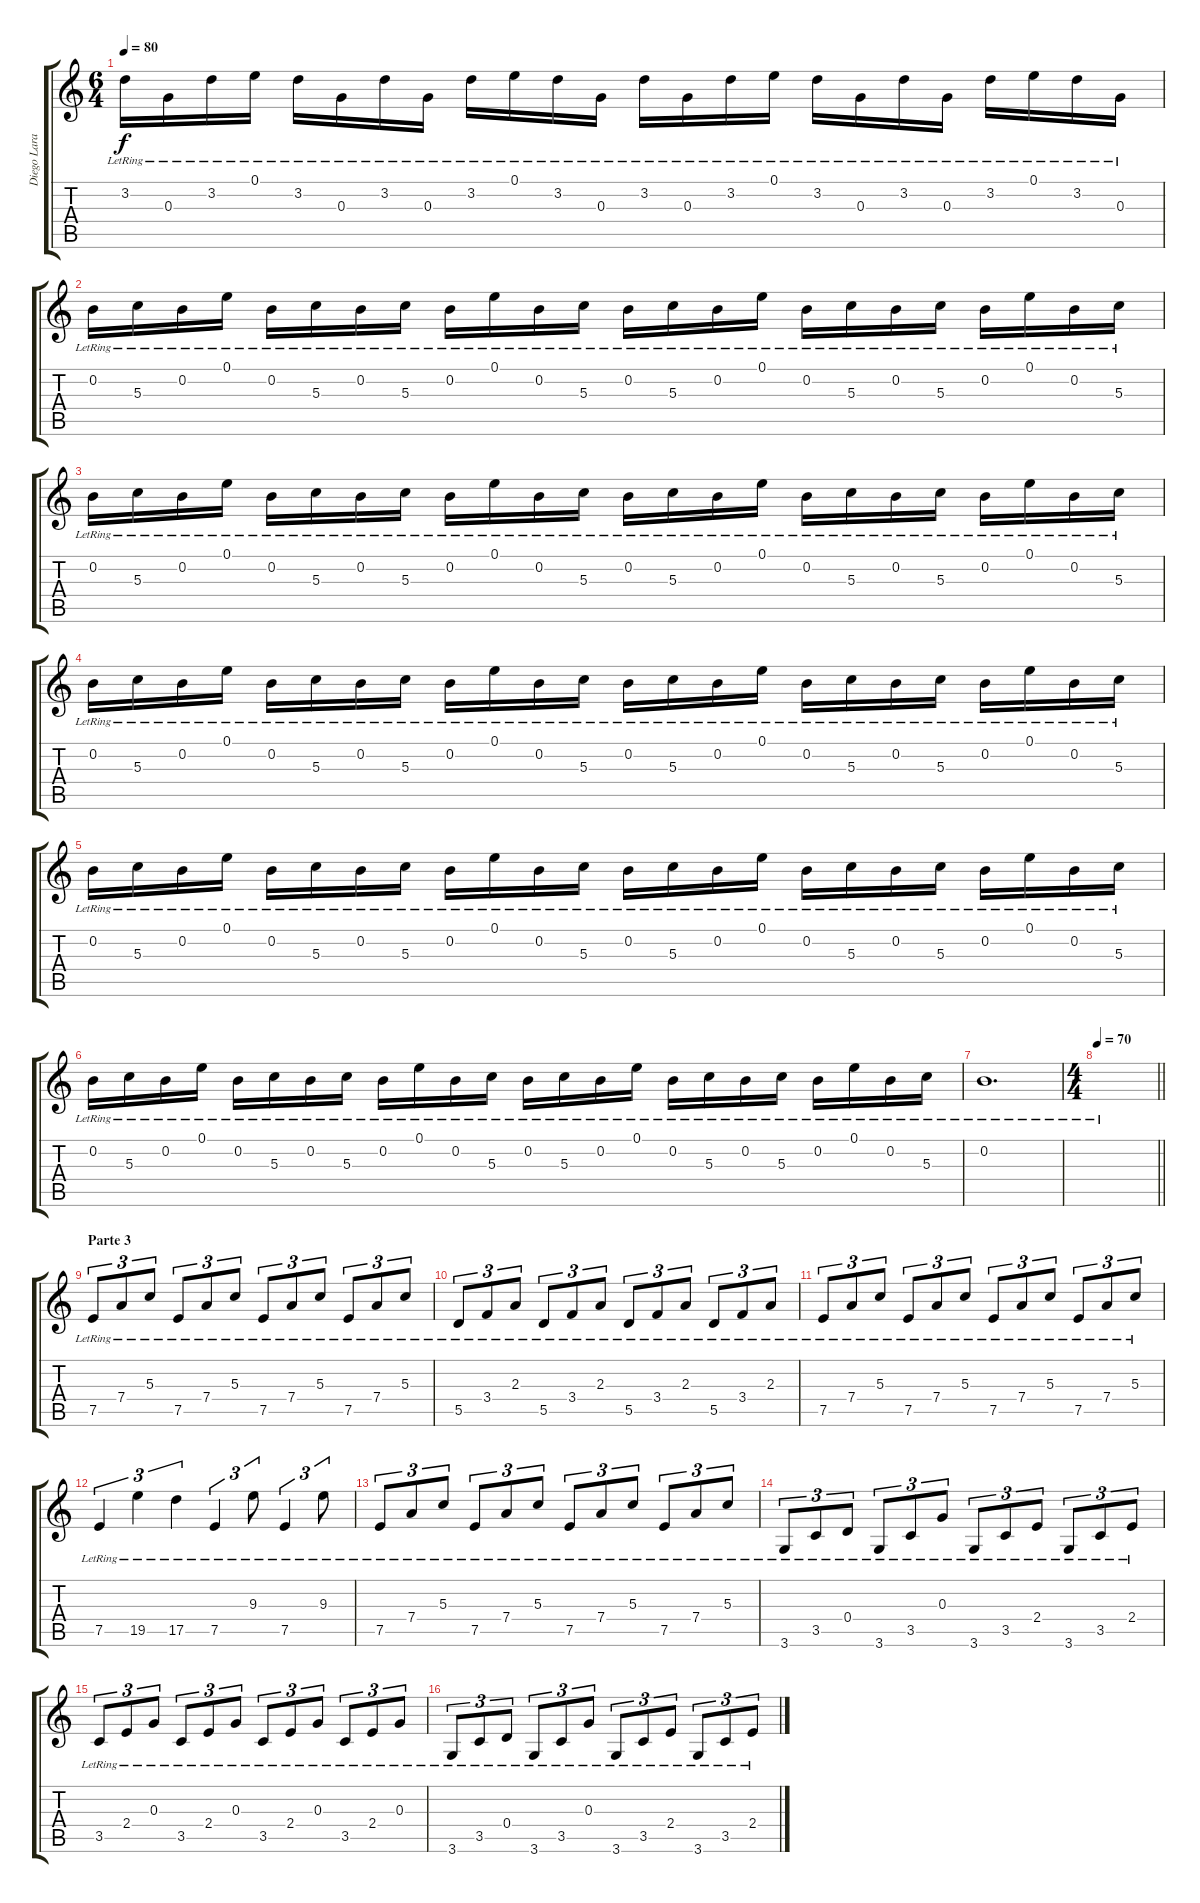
\track ("Diego Lara" "Diego Lara") {instrument electricguitarclean}
\staff {score tabs}
\tuning (E4 B3 G3 D3 A2 E2) {hide}
\ts (6 4)
\tempo 80
\clef g2
\ks c
3.2{lr}.16{dy f} 0.3{lr}.16 3.2{lr}.16 0.1{lr}.16 3.2{lr}.16 0.3{lr}.16 3.2{lr}.16 0.3{lr}.16 3.2{lr}.16 0.1{lr}.16 3.2{lr}.16 0.3{lr}.16 3.2{lr}.16 0.3{lr}.16 3.2{lr}.16 0.1{lr}.16 3.2{lr}.16 0.3{lr}.16 3.2{lr}.16 0.3{lr}.16 3.2{lr}.16 0.1{lr}.16 3.2{lr}.16 0.3{lr}.16 |
0.2{lr}.16 5.3{lr}.16 0.2{lr}.16 0.1{lr}.16 0.2{lr}.16 5.3{lr}.16 0.2{lr}.16 5.3{lr}.16 0.2{lr}.16 0.1{lr}.16 0.2{lr}.16 5.3{lr}.16 0.2{lr}.16 5.3{lr}.16 0.2{lr}.16 0.1{lr}.16 0.2{lr}.16 5.3{lr}.16 0.2{lr}.16 5.3{lr}.16 0.2{lr}.16 0.1{lr}.16 0.2{lr}.16 5.3{lr}.16 |
0.2{lr}.16 5.3{lr}.16 0.2{lr}.16 0.1{lr}.16 0.2{lr}.16 5.3{lr}.16 0.2{lr}.16 5.3{lr}.16 0.2{lr}.16 0.1{lr}.16 0.2{lr}.16 5.3{lr}.16 0.2{lr}.16 5.3{lr}.16 0.2{lr}.16 0.1{lr}.16 0.2{lr}.16 5.3{lr}.16 0.2{lr}.16 5.3{lr}.16 0.2{lr}.16 0.1{lr}.16 0.2{lr}.16 5.3{lr}.16 |
0.2{lr}.16 5.3{lr}.16 0.2{lr}.16 0.1{lr}.16 0.2{lr}.16 5.3{lr}.16 0.2{lr}.16 5.3{lr}.16 0.2{lr}.16 0.1{lr}.16 0.2{lr}.16 5.3{lr}.16 0.2{lr}.16 5.3{lr}.16 0.2{lr}.16 0.1{lr}.16 0.2{lr}.16 5.3{lr}.16 0.2{lr}.16 5.3{lr}.16 0.2{lr}.16 0.1{lr}.16 0.2{lr}.16 5.3{lr}.16 |
0.2{lr}.16 5.3{lr}.16 0.2{lr}.16 0.1{lr}.16 0.2{lr}.16 5.3{lr}.16 0.2{lr}.16 5.3{lr}.16 0.2{lr}.16 0.1{lr}.16 0.2{lr}.16 5.3{lr}.16 0.2{lr}.16 5.3{lr}.16 0.2{lr}.16 0.1{lr}.16 0.2{lr}.16 5.3{lr}.16 0.2{lr}.16 5.3{lr}.16 0.2{lr}.16 0.1{lr}.16 0.2{lr}.16 5.3{lr}.16 |
0.2{lr}.16 5.3{lr}.16 0.2{lr}.16 0.1{lr}.16 0.2{lr}.16 5.3{lr}.16 0.2{lr}.16 5.3{lr}.16 0.2{lr}.16 0.1{lr}.16 0.2{lr}.16 5.3{lr}.16 0.2{lr}.16 5.3{lr}.16 0.2{lr}.16 0.1{lr}.16 0.2{lr}.16 5.3{lr}.16 0.2{lr}.16 5.3{lr}.16 0.2{lr}.16 0.1{lr}.16 0.2{lr}.16 5.3{lr}.16 |
0.2{lr}.1{d} |
\ts (4 4)
\tempo 70
\barLineRight lightlight
|
\section ("" "Parte 3")
7.5{lr}.8{tu (3 2)} 7.4{lr}.8{tu (3 2)} 5.3{lr}.8{tu (3 2)} 7.5{lr}.8{tu (3 2)} 7.4{lr}.8{tu (3 2)} 5.3{lr}.8{tu (3 2)} 7.5{lr}.8{tu (3 2)} 7.4{lr}.8{tu (3 2)} 5.3{lr}.8{tu (3 2)} 7.5{lr}.8{tu (3 2)} 7.4{lr}.8{tu (3 2)} 5.3{lr}.8{tu (3 2)} |
5.5{lr}.8{tu (3 2)} 3.4{lr}.8{tu (3 2)} 2.3{lr}.8{tu (3 2)} 5.5{lr}.8{tu (3 2)} 3.4{lr}.8{tu (3 2)} 2.3{lr}.8{tu (3 2)} 5.5{lr}.8{tu (3 2)} 3.4{lr}.8{tu (3 2)} 2.3{lr}.8{tu (3 2)} 5.5{lr}.8{tu (3 2)} 3.4{lr}.8{tu (3 2)} 2.3{lr}.8{tu (3 2)} |
7.5{lr}.8{tu (3 2)} 7.4{lr}.8{tu (3 2)} 5.3{lr}.8{tu (3 2)} 7.5{lr}.8{tu (3 2)} 7.4{lr}.8{tu (3 2)} 5.3{lr}.8{tu (3 2)} 7.5{lr}.8{tu (3 2)} 7.4{lr}.8{tu (3 2)} 5.3{lr}.8{tu (3 2)} 7.5{lr}.8{tu (3 2)} 7.4{lr}.8{tu (3 2)} 5.3{lr}.8{tu (3 2)} |
7.5{lr}.4{tu (3 2)} 19.5{lr}.4{tu (3 2)} 17.5{lr}.4{tu (3 2)} 7.5{lr}.4{tu (3 2)} 9.3{lr}.8{tu (3 2)} 7.5{lr}.4{tu (3 2)} 9.3{lr}.8{tu (3 2)} |
7.5{lr}.8{tu (3 2)} 7.4{lr}.8{tu (3 2)} 5.3{lr}.8{tu (3 2)} 7.5{lr}.8{tu (3 2)} 7.4{lr}.8{tu (3 2)} 5.3{lr}.8{tu (3 2)} 7.5{lr}.8{tu (3 2)} 7.4{lr}.8{tu (3 2)} 5.3{lr}.8{tu (3 2)} 7.5{lr}.8{tu (3 2)} 7.4{lr}.8{tu (3 2)} 5.3{lr}.8{tu (3 2)} |
3.6{lr}.8{tu (3 2)} 3.5{lr}.8{tu (3 2)} 0.4{lr}.8{tu (3 2)} 3.6{lr}.8{tu (3 2)} 3.5{lr}.8{tu (3 2)} 0.3{lr}.8{tu (3 2)} 3.6{lr}.8{tu (3 2)} 3.5{lr}.8{tu (3 2)} 2.4{lr}.8{tu (3 2)} 3.6{lr}.8{tu (3 2)} 3.5{lr}.8{tu (3 2)} 2.4{lr}.8{tu (3 2)} |
3.5{lr}.8{tu (3 2)} 2.4{lr}.8{tu (3 2)} 0.3{lr}.8{tu (3 2)} 3.5{lr}.8{tu (3 2)} 2.4{lr}.8{tu (3 2)} 0.3{lr}.8{tu (3 2)} 3.5{lr}.8{tu (3 2)} 2.4{lr}.8{tu (3 2)} 0.3{lr}.8{tu (3 2)} 3.5{lr}.8{tu (3 2)} 2.4{lr}.8{tu (3 2)} 0.3{lr}.8{tu (3 2)} |
3.6{lr}.8{tu (3 2)} 3.5{lr}.8{tu (3 2)} 0.4{lr}.8{tu (3 2)} 3.6{lr}.8{tu (3 2)} 3.5{lr}.8{tu (3 2)} 0.3{lr}.8{tu (3 2)} 3.6{lr}.8{tu (3 2)} 3.5{lr}.8{tu (3 2)} 2.4{lr}.8{tu (3 2)} 3.6{lr}.8{tu (3 2)} 3.5{lr}.8{tu (3 2)} 2.4{lr}.8{tu (3 2)}
